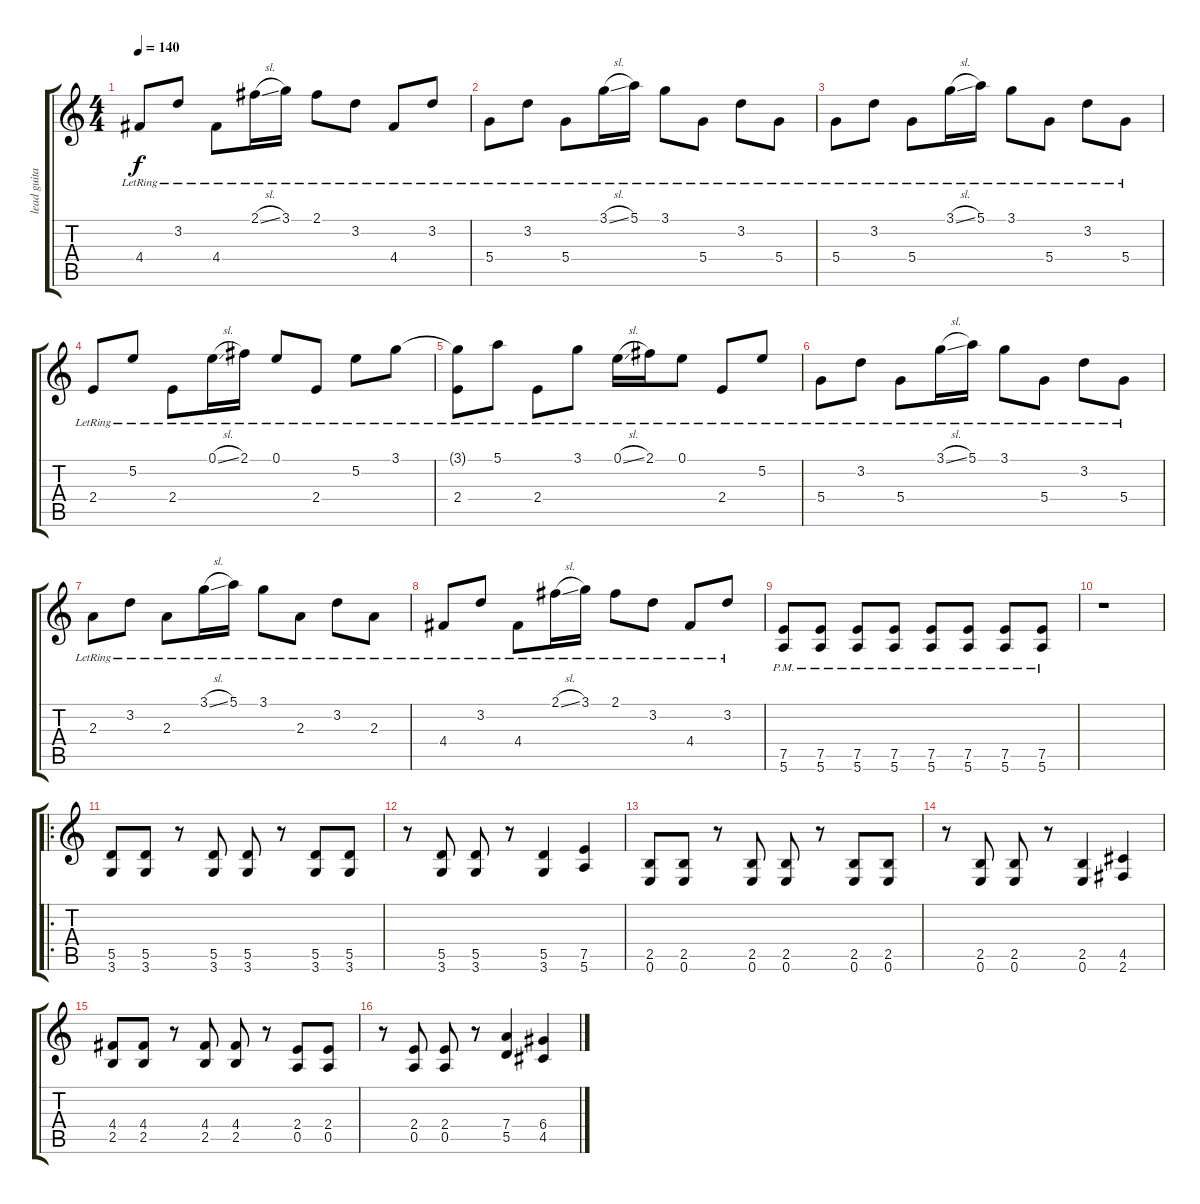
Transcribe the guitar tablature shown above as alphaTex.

\track ("lead guitar" "lead guita") {instrument distortionguitar}
\staff {score tabs}
\tuning (E4 B3 G3 D3 A2 E2) {hide}
\ts (4 4)
\tempo 140
\clef g2
\ks c
4.4{lr}.8{dy f} 3.2{lr}.8 4.4{lr}.8 2.1{sl lr}.16 3.1{lr}.16 2.1{lr}.8 3.2{lr}.8 4.4{lr}.8 3.2{lr}.8 |
5.4{lr}.8 3.2{lr}.8 5.4{lr}.8 3.1{sl lr}.16 5.1{lr}.16 3.1{lr}.8 5.4{lr}.8 3.2{lr}.8 5.4{lr}.8 |
5.4{lr}.8 3.2{lr}.8 5.4{lr}.8 3.1{sl lr}.16 5.1{lr}.16 3.1{lr}.8 5.4{lr}.8 3.2{lr}.8 5.4{lr}.8 |
2.4{lr}.8 5.2{lr}.8 2.4{lr}.8 0.1{sl lr}.16 2.1{lr}.16 0.1{lr}.8 2.4{lr}.8 5.2{lr}.8 3.1{lr}.8 |
(3.1{t} 2.4{lr}).8 5.1{lr}.8 2.4{lr}.8 3.1{lr}.8 0.1{sl lr}.16 2.1{lr}.16 0.1{lr}.8 2.4{lr}.8 5.2{lr}.8 |
5.4{lr}.8 3.2{lr}.8 5.4{lr}.8 3.1{sl lr}.16 5.1{lr}.16 3.1{lr}.8 5.4{lr}.8 3.2{lr}.8 5.4{lr}.8 |
2.3{lr}.8 3.2{lr}.8 2.3{lr}.8 3.1{sl lr}.16 5.1{lr}.16 3.1{lr}.8 2.3{lr}.8 3.2{lr}.8 2.3{lr}.8 |
4.4{lr}.8 3.2{lr}.8 4.4{lr}.8 2.1{sl lr}.16 3.1{lr}.16 2.1{lr}.8 3.2{lr}.8 4.4{lr}.8 3.2{lr}.8 |
(7.5{pm} 5.6{pm}).8 (7.5{pm} 5.6{pm}).8 (7.5{pm} 5.6{pm}).8 (7.5{pm} 5.6{pm}).8 (7.5{pm} 5.6{pm}).8 (7.5{pm} 5.6{pm}).8 (7.5{pm} 5.6{pm}).8 (7.5{pm} 5.6{pm}).8 |
r.1 |
\ro
(5.5 3.6).8 (5.5 3.6).8 r.8 (5.5 3.6).8 (5.5 3.6).8 r.8 (5.5 3.6).8 (5.5 3.6).8 |
r.8 (5.5 3.6).8 (5.5 3.6).8 r.8 (5.5 3.6).4 (7.5 5.6).4 |
(2.5 0.6).8 (2.5 0.6).8 r.8 (2.5 0.6).8 (2.5 0.6).8 r.8 (2.5 0.6).8 (2.5 0.6).8 |
r.8 (2.5 0.6).8 (2.5 0.6).8 r.8 (2.5 0.6).4 (4.5 2.6).4 |
(4.4 2.5).8 (4.4 2.5).8 r.8 (4.4 2.5).8 (4.4 2.5).8 r.8 (2.4 0.5).8 (2.4 0.5).8 |
r.8 (2.4 0.5).8 (2.4 0.5).8 r.8 (7.4 5.5).4 (6.4 4.5).4
